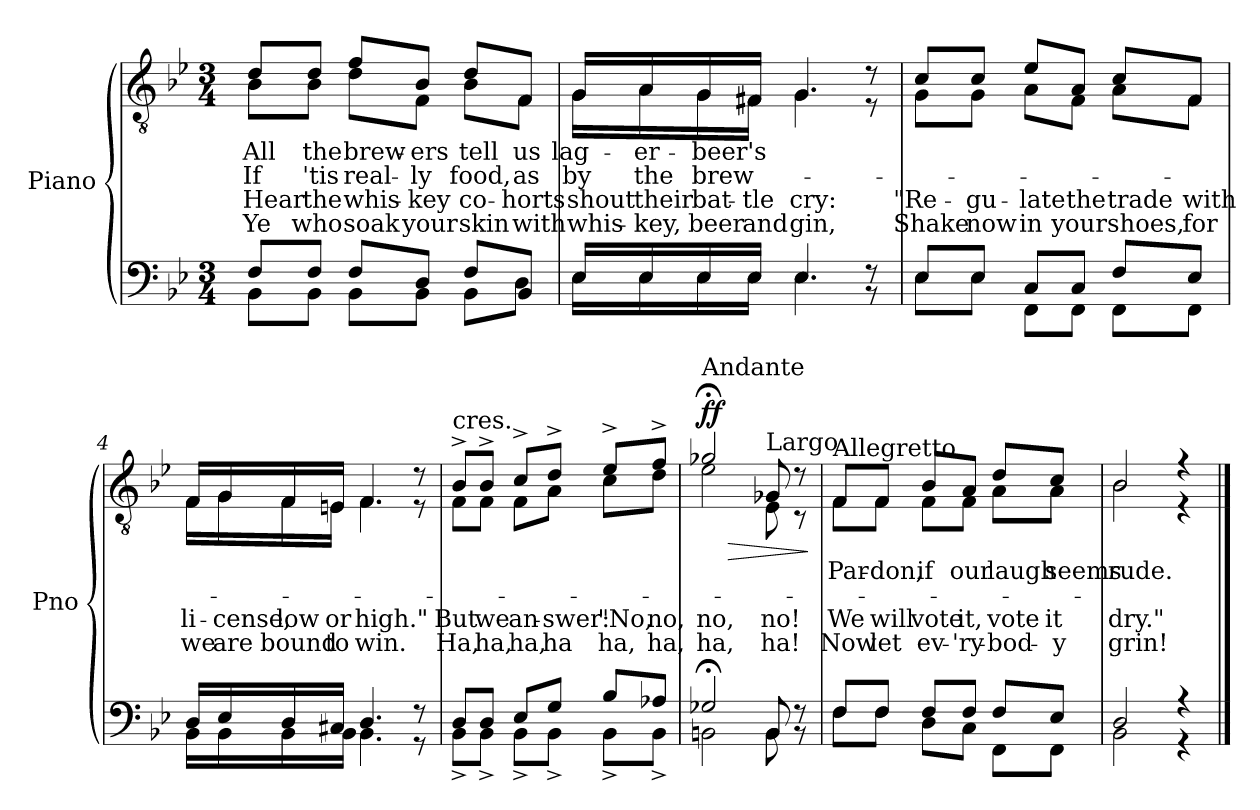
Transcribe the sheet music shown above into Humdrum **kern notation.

**kern	**kern	**text	**text	**text	**text	**dynam
*part1	*part1	*part1	*part1	*part1	*part1	*part1
*staff2	*staff1	*staff1	*staff1	*staff1	*staff1	*staff1/2
*I"Piano	*	*	*	*	*	*
*I'Pno	*	*	*	*	*	*
*clefF4	*clefGv2	*	*	*	*	*
*k[b-e-]	*k[b-e-]	*	*	*	*	*
*B-:	*B-:	*	*	*	*	*
*M3/4	*M3/4	*	*	*	*	*
=1	=1	=1	=1	=1	=1	=1
.	8qd/yy	1.	2.	3.	4.	.
*^	*^	*	*	*	*	*
8F/L	8BB-\L	8d/L	8B-\L	All	If	Hear	Ye	.
8F/J	8BB-\J	8d/J	8B-\J	the	'tis	the	who	.
8F/L	8BB-\L	8f/L	8d\L	brew-	real-	whis-	soak	.
8D/J	8BB-\J	8B-/J	8F\J	ers	ly	key	your	.
8F/L	8BB-\L	8d/L	8B-\L	tell	food,	co-	skin	.
8BB-/J	8D\J	8F/J	8F\J	us	as	horts	with	.
!!LO:LB:g=z	!!
=2	=2	=2	=2	=2	=2	=2	=2	=2
16E-/LL	16E-\LL	16G/LL	16G\LL	lag-	by	shout	whis-	.
16E-/	16E-\	16A/	16A\	er-	the	their	key,	.
16E-/	16E-\	16G/	16G\	beer's	brew-	bat-	beer	.
16E-/JJ	16E-\JJ	16F#X/JJ	16F#\JJ	.	.	tle	and	.
4.E-/	4.E-\	4.G/	4.G\	.	.	-cry:	gin,	.
8r	8r	8r	8r	.	.	.	.	.
!!LO:LB:g=z	!!
=3	=3	=3	=3	=3	=3	=3	=3	=3
8E-/L	8E-\L	8c/L	8G\L	.	.	"Re-	Shake	.
8E-/J	8E-\J	8c/J	8G\J	.	.	gu-	now	.
8C/L	8FF\L	8e-/L	8A\L	.	.	late	in	.
8C/J	8FF\J	8A/J	8F\J	.	.	the	your	.
8F/L	8FF\L	8c/L	8A\L	.	.	trade	shoes,	.
8E-/J	8FF\J	8F/J	8F\J	.	.	with	for	.
!!LO:PB:g=z	!!
=4	=4	=4	=4	=4	=4	=4	=4	=4
16D/LL	16BB-\LL	16F/LL	16F\LL	.	.	li-	we	.
16E-/	16BB-\	16G/	16G\	.	.	cense,	are	.
16D/	16BB-\	16F/	16F\	.	.	low	bound	.
16C#X/JJ	16BB-\JJ	16En/JJ	16E\JJ	.	.	or	to	.
4.D/	4.BB-\	4.F/	4.F\	.	.	high."	win.	.
8r	8r	8r	8r	.	.	.	.	.
=5	=5	=5	=5	=5	=5	=5	=5	=5
!	!	!LO:TX:a:t=cres.	!	!	!	!	!	!
8D/L	8BB-^\L	8B-^/L	8F\L	.	.	But	Ha,	.
8D/J	8BB-^\J	8B-^/J	8F\J	.	.	we	ha,	.
8E-/L	8BB-^\L	8c^/L	8F\L	.	.	an-	ha,	.
8G/J	8BB-^\J	8d^/J	8A\J	.	.	swer:	ha	.
8B-/L	8BB-^\L	8e-^/L	8c\L	.	.	"No,	ha,	.
8A-X/J	8BB-^\J	8f^/J	8d\J	.	.	no,	ha,	.
!!LO:LB:g=z	!!
=6	=6	=6	=6	=6	=6	=6	=6	=6
!	!	!LO:TX:a:t=Andante	!	!	!	!	!	!
!	!	!	!	!	!	!	!	!LO:HP:b
!	!	!	!	!	!	!	!	!LO:DY:n=1:a
2G-X;</	2BBn\	2g-X;</	2e-\	.	.	no,	ha,	> ff
!	!	!LO:TX:a:t=Largo	!	!	!	!	!	!
8BB/	8BB\	8G-X/	8E-\	.	.	no!	ha!	.
8r	8r	8r	8r	.	.	.	.	.
*v	*v	*	*	*	*	*	*	*
*	*v	*v	*	*	*	*	*
.	.	.	.	.	.	]
=7	=7	=7	=7	=7	=7	=7
*^	*^	*	*	*	*	*
!	!	!LO:TX:a:t=Allegretto	!	!	!	!	!	!
8F/L	8F\L	8F/L	8F\L	Par-	.	We	Now	.
8F/J	8F\J	8F/J	8F\J	don,	.	will	let	.
8F/L	8D\L	8B-/L	8F\L	if	.	vote	ev-	.
8F/J	8C\J	8A/J	8F\J	our	.	it,	'ry-	.
8F/L	8FF\L	8d/L	8A\L	laugh	.	vote	bod-	.
8E-/J	8FF\J	8c/J	8A\J	seems	.	it	y	.
=8	=8	=8	=8	=8	=8	=8	=8	=8
2D/	2BB-\	2B-/	2B-\	rude.	.	dry."	grin!	.
4r	4r	4r	4r	.	.	.	.	.
*v	*v	*	*	*	*	*	*	*
*	*v	*v	*	*	*	*	*
==	==	==	==	==	==	==
*-	*-	*-	*-	*-	*-	*-
